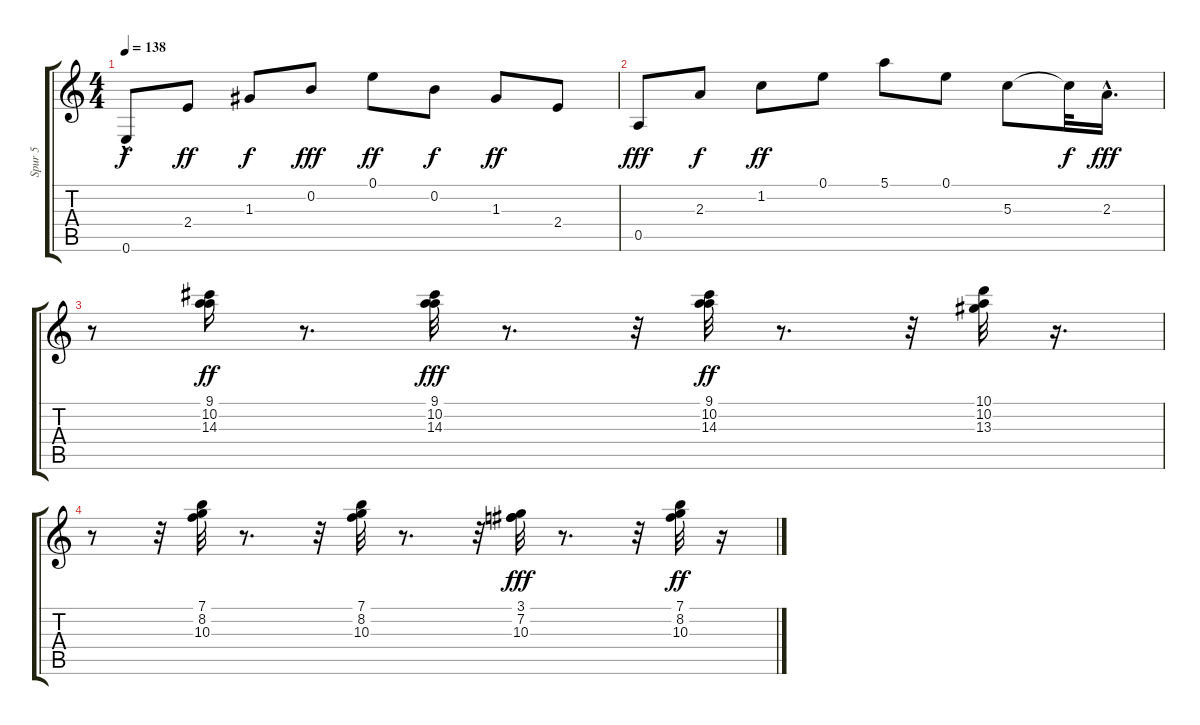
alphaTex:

\track ("Spur 5" "Spur 5") {instrument acousticguitarsteel}
\staff {score tabs}
\tuning (E4 B3 G3 D3 A2 E2) {hide}
\ts (4 4)
\tempo 138
\clef g2
\ks c
0.6{hac}.8{dy f} 2.4.8{dy ff} 1.3.8{dy f} 0.2.8{dy fff} 0.1.8{dy ff} 0.2.8{dy f} 1.3.8{dy ff} 2.4.8 |
0.5.8{dy fff} 2.3.8{dy f} 1.2.8{dy ff} 0.1.8 5.1.8 0.1.8 5.3.8 5.3{t}.32{dy f} 2.3{hac}.16{d dy fff} |
r.8 (9.1 10.2 14.3).16{dy ff volume 7} r.8{d} (9.1 10.2 14.3).32{dy fff} r.8{d} r.32 (9.1 10.2 14.3).32{dy ff} r.8{d} r.32 (10.1 10.2 13.3).32 r.16{d} |
r.8 r.32 (7.1 8.2 10.3).32{volume 2} r.8{d} r.32 (7.1 8.2 10.3).32 r.8{d} r.32 (3.1 7.2 10.3).32{dy fff} r.8{d} r.32 (7.1 8.2 10.3).32{dy ff} r.16
